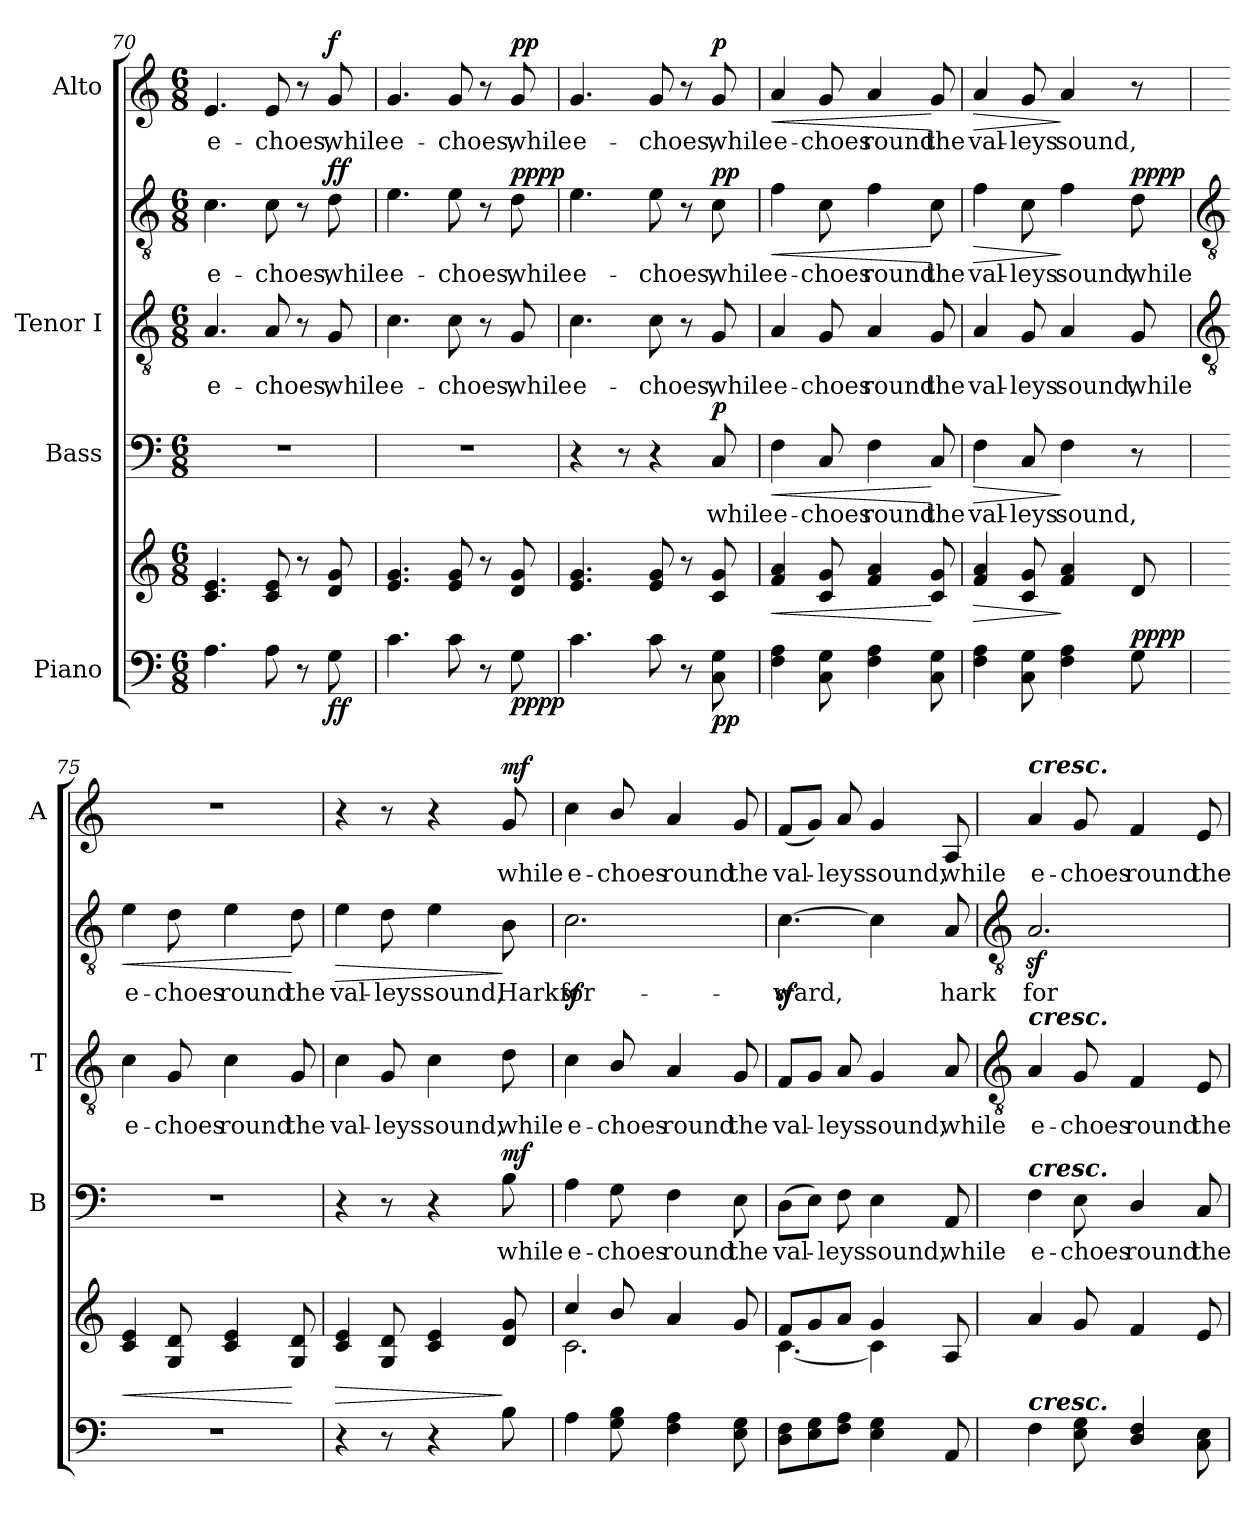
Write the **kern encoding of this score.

**kern	**kern	**dynam	**kern	**text	**dynam	**kern	**text	**kern	**text	**dynam	**kern	**text	**dynam
*part4	*part4	*part4	*part3	*part3	*part3	*part2	*part2	*part2	*part2	*part2	*part1	*part1	*part1
*staff6	*staff5	*staff5/6	*staff4	*staff4	*staff4	*staff3	*staff3	*staff2	*staff2	*staff2/3	*staff1	*staff1	*staff1
*I"Piano	*	*	*I"Bass	*	*	*I"Tenor I	*	*	*	*	*I"Alto	*	*
*	*	*	*I'B	*	*	*I'T	*	*	*	*	*I'A	*	*
!!LO:LB:g=z
*clefF4	*clefG2	*	*clefF4	*	*	*clefGv2	*	*clefGv2	*	*	*clefG2	*	*
*k[]	*k[]	*	*k[]	*	*	*k[]	*	*k[]	*	*	*k[]	*	*
*C:	*C:	*	*C:	*	*	*C:	*	*C:	*	*	*C:	*	*
*M6/8	*M6/8	*	*M6/8	*	*	*M6/8	*	*M6/8	*	*	*M6/8	*	*
=70	=70	=70	=70	=70	=70	=70	=70	=70	=70	=70	=70	=70	=70
!	!	!	!LO:N:vis=1	!	!	!	!LO:LY:b	!	!LO:LY:b	!	!	!LO:LY:b	!
4.A	4.c 4.e	.	2.r	.	.	4.A	e-	4.c	e-	.	4.e	e-	.
!	!	!	!	!	!	!	!LO:LY:b	!	!LO:LY:b	!	!	!LO:LY:b	!
8A	8c 8e	.	.	.	.	8A	-choes,	8c	-choes,	.	8e	-choes,	.
8r	8r	.	.	.	.	8r	.	8r	.	.	8r	.	.
!	!	!LO:DY:b=2	!	!	!	!	!LO:LY:b	!	!LO:LY:b	!	!	!LO:LY:b	!
!	!	!LO:DY:n=1:b	!	!	!	!	!	!	!	!LO:DY:b=2	!	!	!
!	!	!	!	!	!	!	!	!	!	!LO:DY:n=1:b	!	!	!LO:DY:b
8G	8d 8g	f f	.	.	.	8G	while	8d	while	f f	8g	while	f
=71	=71	=71	=71	=71	=71	=71	=71	=71	=71	=71	=71	=71	=71
!	!	!	!LO:N:vis=1	!	!	!	!LO:LY:b	!	!LO:LY:b	!	!	!LO:LY:b	!
4.c	4.e 4.g	.	2.r	.	.	4.c	e-	4.e	e-	.	4.g	e-	.
!	!	!	!	!	!	!	!LO:LY:b	!	!LO:LY:b	!	!	!LO:LY:b	!
8c	8e 8g	.	.	.	.	8c	-choes,	8e	-choes,	.	8g	-choes,	.
8r	8r	.	.	.	.	8r	.	8r	.	.	8r	.	.
!	!	!LO:DY:b=2	!	!	!	!	!LO:LY:b	!	!LO:LY:b	!	!	!LO:LY:b	!
!	!	!LO:DY:n=1:b	!	!	!	!	!	!	!	!LO:DY:b=2	!	!	!
!	!	!	!	!	!	!	!	!	!	!LO:DY:n=1:b	!	!	!LO:DY:b
8G	8d 8g	pp pp	.	.	.	8G	while	8d	while	pp pp	8g	while	pp
=72	=72	=72	=72	=72	=72	=72	=72	=72	=72	=72	=72	=72	=72
!	!	!	!	!	!	!	!LO:LY:b	!	!LO:LY:b	!	!	!LO:LY:b	!
4.c	4.e 4.g	.	4r	.	.	4.c	e-	4.e	e-	.	4.g	e-	.
.	.	.	8r	.	.	.	.	.	.	.	.	.	.
!	!	!	!	!	!	!	!LO:LY:b	!	!LO:LY:b	!	!	!LO:LY:b	!
8c	8e 8g	.	4r	.	.	8c	-choes,	8e	-choes,	.	8g	-choes,	.
8r	8r	.	.	.	.	8r	.	8r	.	.	8r	.	.
!	!	!LO:DY:b=2	!	!LO:LY:b	!	!	!LO:LY:b	!	!LO:LY:b	!	!	!LO:LY:b	!
!	!	!LO:DY:n=1:b	!	!	!LO:DY:b	!	!	!	!	!LO:DY:b=2	!	!	!
!	!	!	!	!	!	!	!	!	!	!LO:DY:n=1:b	!	!	!LO:DY:b
8C 8G	8c 8g	p p	8C	while	p	8G	while	8c	while	p p	8g	while	p
=73	=73	=73	=73	=73	=73	=73	=73	=73	=73	=73	=73	=73	=73
!	!	!LO:HP:b	!	!LO:LY:b	!LO:HP:b	!	!LO:LY:b	!	!LO:LY:b	!LO:HP:b	!	!LO:LY:b	!LO:HP:b
4F 4A	4f 4a	<	4F	e-	<	4A	e-	4f	e-	<	4a	e-	<
!	!	!	!	!LO:LY:b	!	!	!LO:LY:b	!	!LO:LY:b	!	!	!LO:LY:b	!
8C 8G	8c 8g	.	8C	-choes	.	8G	-choes	8c	-choes	.	8g	-choes	.
!	!	!	!	!LO:LY:b	!	!	!LO:LY:b	!	!LO:LY:b	!	!	!LO:LY:b	!
4F 4A	4f 4a	.	4F	round	.	4A	round	4f	round	.	4a	round	.
!	!	!	!	!LO:LY:b	!	!	!LO:LY:b	!	!LO:LY:b	!	!	!LO:LY:b	!
8C 8G	8c 8g	[	8C	the	[	8G	the	8c	the	[	8g	the	[
=74	=74	=74	=74	=74	=74	=74	=74	=74	=74	=74	=74	=74	=74
!	!	!LO:HP:b	!	!LO:LY:b	!LO:HP:b	!	!LO:LY:b	!	!LO:LY:b	!LO:HP:b	!	!LO:LY:b	!LO:HP:b
4F 4A	4f 4a	>	4F	val-	>	4A	val-	4f	val-	>	4a	val-	>
!	!	!	!	!LO:LY:b	!	!	!LO:LY:b	!	!LO:LY:b	!	!	!LO:LY:b	!
8C 8G	8c 8g	.	8C	-leys	.	8G	-leys	8c	-leys	.	8g	-leys	.
!	!	!	!	!LO:LY:b	!	!	!LO:LY:b	!	!LO:LY:b	!	!	!LO:LY:b	!
4F 4A	4f 4a	]	4F	sound,	]	4A	sound,	4f	sound,	]	4a	sound,	]
!	!	!LO:DY:a=2	!	!	!	!	!LO:LY:b	!	!LO:LY:b	!	!	!	!
!	!	!LO:DY:n=1:b	!	!	!	!	!	!	!	!LO:DY:b=2	!	!	!
!	!	!	!	!	!	!	!	!	!	!LO:DY:n=1:b	!	!	!
8G	8d	pp pp	8r	.	.	8G	while	8d	while	pp pp	8r	.	.
!!LO:LB:g=z
=75	=75	=75	=75	=75	=75	=75	=75	=75	=75	=75	=75	=75	=75
*	*	*	*	*	*	*clefGv2	*	*clefGv2	*	*	*	*	*
*	*^	*	*	*	*	*	*	*	*	*	*	*	*
!LO:N:vis=1	!	!LO:N:vis=1	!LO:HP:b	!LO:N:vis=1	!	!	!	!LO:LY:b	!	!LO:LY:b	!LO:HP:b	!LO:N:vis=1	!	!
2.r	4c 4e	2.ryy	<	2.r	.	.	4c	e-	4e	e-	<	2.r	.	.
!	!	!	!	!	!	!	!	!LO:LY:b	!	!LO:LY:b	!	!	!	!
.	8G 8d	.	.	.	.	.	8G	-choes	8d	-choes	.	.	.	.
!	!	!	!	!	!	!	!	!LO:LY:b	!	!LO:LY:b	!	!	!	!
.	4c 4e	.	.	.	.	.	4c	round	4e	round	.	.	.	.
!	!	!	!	!	!	!	!	!LO:LY:b	!	!LO:LY:b	!	!	!	!
.	8G 8d	.	[	.	.	.	8G	the	8d	the	[	.	.	.
=76	=76	=76	=76	=76	=76	=76	=76	=76	=76	=76	=76	=76	=76	=76
!	!	!LO:N:vis=1	!LO:HP:b	!	!	!	!	!LO:LY:b	!	!LO:LY:b	!LO:HP:b	!	!	!
4r	4c 4e	2.ryy	>	4r	.	.	4c	val-	4e	val-	>	4r	.	.
!	!	!	!	!	!	!	!	!LO:LY:b	!	!LO:LY:b	!	!	!	!
8r	8G 8d	.	.	8r	.	.	8G	-leys	8d	-leys	.	8r	.	.
!	!	!	!	!	!	!	!	!LO:LY:b	!	!LO:LY:b	!	!	!	!
4r	4c 4e	.	.	4r	.	.	4c	sound,	4e	sound,	.	4r	.	.
!	!	!	!LO:DY:n=1:b=2	!	!LO:LY:b	!	!	!LO:LY:b	!	!LO:LY:b	!	!	!LO:LY:b	!
!	!	!	!LO:DY:n=2:b	!	!	!LO:DY:b	!	!	!	!	!LO:DY:n=1:b=2	!	!	!
!	!	!	!	!	!	!	!	!	!	!	!LO:DY:n=2:b	!	!	!LO:DY:b
8B	8d 8g	.	] mf mf	8B	while	mf	8d	while	8B	Hark	] mf mf	8g	while	mf
=77	=77	=77	=77	=77	=77	=77	=77	=77	=77	=77	=77	=77	=77	=77
!	!	!	!	!	!LO:LY:b	!	!	!LO:LY:b	!	!LO:LY:b	!	!	!LO:LY:b	!
4A	4cc/	2.c\	.	4A	e-	.	4c	-e-	2.cz<	for-	.	4cc	e-	.
!	!	!	!	!	!LO:LY:b	!	!	!LO:LY:b	!	!	!	!	!LO:LY:b	!
8G\ 8B\	8b/	.	.	8G\	-choes	.	8B/	-choes	.	.	.	8b/	-choes	.
!	!	!	!	!	!LO:LY:b	!	!	!LO:LY:b	!	!	!	!	!LO:LY:b	!
4F 4A	4a	.	.	4F	round	.	4A	round	.	.	.	4a	round	.
!	!	!	!	!	!LO:LY:b	!	!	!LO:LY:b	!	!	!	!	!LO:LY:b	!
8E 8G	8g	.	.	8E	the	.	8G	the	.	.	.	8g	the	.
=78	=78	=78	=78	=78	=78	=78	=78	=78	=78	=78	=78	=78	=78	=78
!	!	!	!	!	!LO:LY:b	!	!	!LO:LY:b	!	!LO:LY:b	!	!	!LO:LY:b	!
8D 8FL	8fL	[4.c\	.	(>8DL	val-	.	8FL	val-	[4.cz<	ward,	.	(<8fL	val-	.
8E 8G	8g	.	.	8EJ)	.	.	8GJ	.	.	.	.	8gJ)	.	.
!	!	!	!	!	!LO:LY:b	!	!	!LO:LY:b	!	!	!	!	!LO:LY:b	!
8F 8AJ	8aJ	.	.	8F	leys	.	8A	leys	.	.	.	8a	leys	.
!	!	!	!	!	!LO:LY:b	!	!	!LO:LY:b	!	!	!	!	!LO:LY:b	!
4E 4G	4g	4c\]	.	4E	sound,	.	4G	sound,	4c]	.	.	4g	sound,	.
!	!	!	!	!	!LO:LY:b	!	!	!LO:LY:b	!	!LO:LY:b	!	!	!LO:LY:b	!
8AA	8A	8ryy	.	8AA	while	.	8A	while	8A	hark	.	8A	while	.
*	*v	*v	*	*	*	*	*	*	*	*	*	*	*	*
!!LO:LB:g=z
=79	=79	=79	=79	=79	=79	=79	=79	=79	=79	=79	=79	=79	=79
*	*	*	*	*	*	*clefGv2	*	*clefGv2	*	*	*	*	*
*	*^	*	*	*	*	*	*	*	*	*	*	*	*
!	!	!	!	!	!	!	!	!	!	!	!	!LO:TX:a:Bi:t=cresc.	!	!
!	!	!	!	!	!	!	!LO:TX:a:Bi:t=cresc.	!	!	!	!	!	!	!
!	!	!	!	!LO:TX:a:Bi:t=cresc.	!	!	!	!	!	!	!	!	!	!
!	!LO:TX:a:Bi:t=cresc.	!	!	!	!	!	!	!	!	!	!	!	!	!
!LO:TX:a:Bi:t=cresc.	!	!	!	!	!	!	!	!	!	!	!	!	!	!
!	!	!	!	!	!LO:LY:b	!	!	!LO:LY:b	!	!LO:LY:b	!	!	!LO:LY:b	!
*	*v	*v	*	*	*	*	*	*	*	*	*	*	*	*
4F	4a	.	4F	e-	.	4A	-e-	2.Az<	for-	.	4a	e-	.
!	!	!	!	!LO:LY:b	!	!	!LO:LY:b	!	!	!	!	!LO:LY:b	!
8E 8G	8g	.	8E	-choes	.	8G	-choes	.	.	.	8g	-choes	.
!	!	!	!	!LO:LY:b	!	!	!LO:LY:b	!	!	!	!	!LO:LY:b	!
4D/ 4F/	4f	.	4D/	round	.	4F	round	.	.	.	4f	round	.
!	!	!	!	!LO:LY:b	!	!	!LO:LY:b	!	!	!	!	!LO:LY:b	!
8C 8E	8e	.	8C	the	.	8E	the	.	.	.	8e	the	.
=	=	=	=	=	=	=	=	=	=	=	=	=	=
*-	*-	*-	*-	*-	*-	*-	*-	*-	*-	*-	*-	*-	*-
